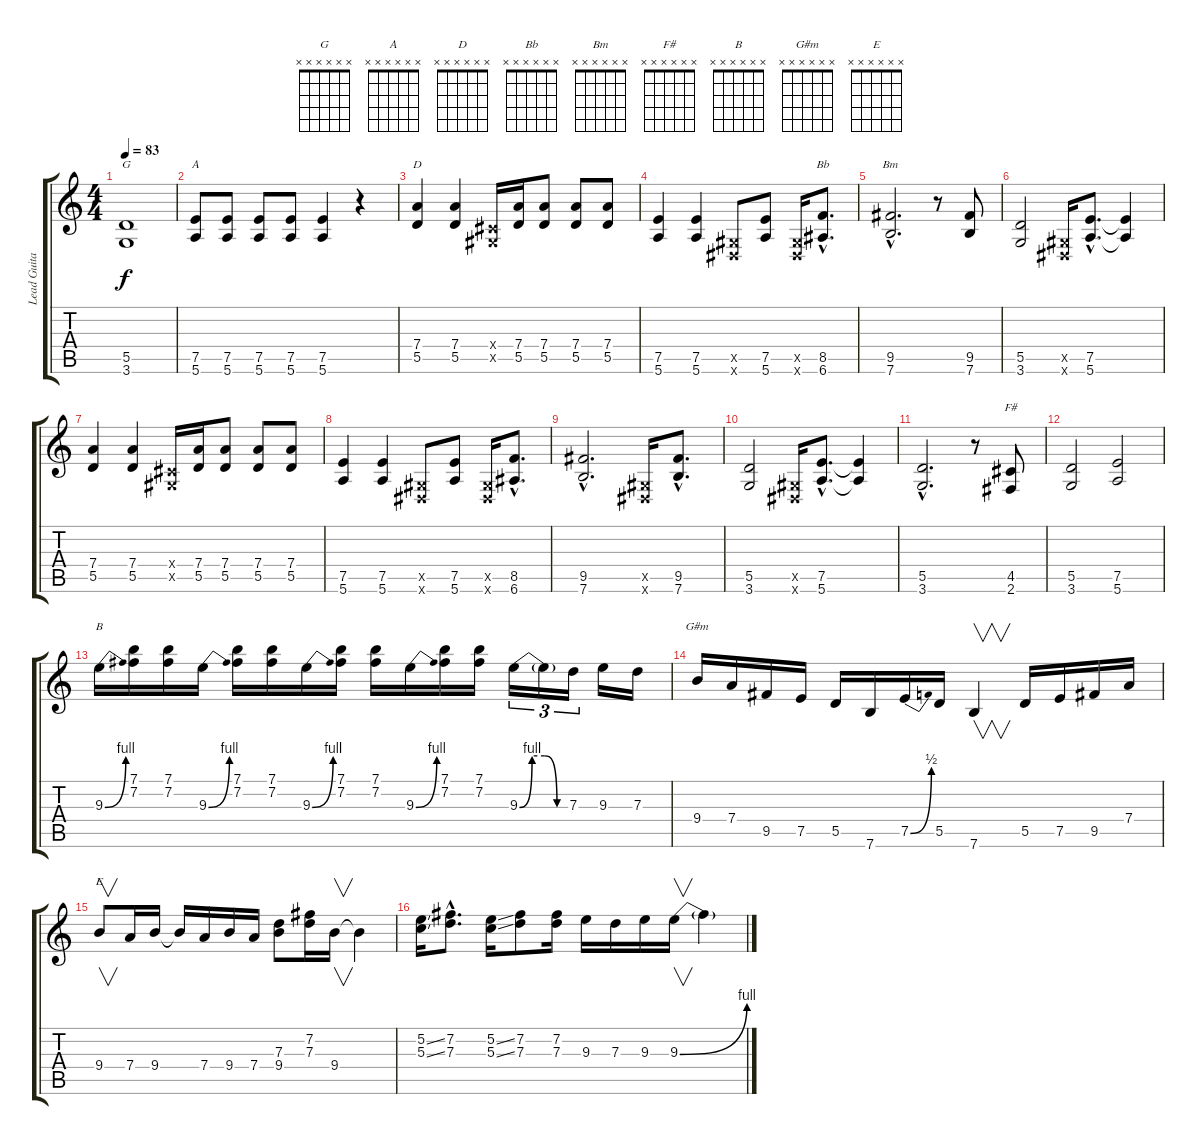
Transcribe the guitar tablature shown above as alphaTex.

\track ("Lead Guitar" "Lead Guita") {instrument acousticguitarsteel}
\staff {score tabs}
\tuning (E4 B3 G3 D3 A2 E2) {hide}
\chord ("G" x x x x x x) {firstfret 0}
\chord ("A" x x x x x x) {firstfret 0}
\chord ("D" x x x x x x) {firstfret 0}
\chord ("Bb" x x x x x x) {firstfret 0}
\chord ("Bm" x x x x x x) {firstfret 0}
\chord ("F#" x x x x x x) {firstfret 0}
\chord ("B" x x x x x x) {firstfret 0}
\chord ("G#m" x x x x x x) {firstfret 0}
\chord ("E" x x x x x x) {firstfret 0}
\ts (4 4)
\tempo 83
\clef g2
\ks c
(5.5 3.6).1{ch "G" dy f} |
(7.5 5.6).8{ch "A"} (7.5 5.6).8 (7.5 5.6).8 (7.5 5.6).8 (7.5 5.6).4 r.4 |
(7.4 5.5).4{ch "D"} (7.4 5.5).4 (-1.4{x} -1.5{x}).16 (7.4 5.5).16 (7.4 5.5).8 (7.4 5.5).8 (7.4 5.5).8 |
(7.5 5.6).4 (7.5 5.6).4 (-1.5{x} -1.6{x}).8 (7.5 5.6).8 (-1.5{x} -1.6{x}).16 (8.5{hac} 6.6{hac}).8{d ch "Bb"} |
(9.5{hac} 7.6{hac}).2{d ch "Bm"} r.8 (9.5 7.6).8 |
(5.5 3.6).2 (-1.5{x} -1.6{x}).16 (7.5{hac} 5.6{hac}).8{d} (7.5{t} 5.6{t}).4 |
(7.4 5.5).4 (7.4 5.5).4 (-1.4{x} -1.5{x}).16 (7.4 5.5).16 (7.4 5.5).8 (7.4 5.5).8 (7.4 5.5).8 |
(7.5 5.6).4 (7.5 5.6).4 (-1.5{x} -1.6{x}).8 (7.5 5.6).8 (-1.5{x} -1.6{x}).16 (8.5{hac} 6.6{hac}).8{d} |
(9.5{hac} 7.6{hac}).2{d} (-1.5{x} -1.6{x}).16 (9.5{hac} 7.6{hac}).8{d} |
(5.5 3.6).2 (-1.5{x} -1.6{x}).16 (7.5{hac} 5.6{hac}).8{d} (7.5{t} 5.6{t}).4 |
(5.5{hac} 3.6{hac}).2{d} r.8 (4.5 2.6).8{ch "F#"} |
(5.5 3.6).2 (7.5 5.6).2 |
9.3{be (bend 0 0 60 4)}.16{ch "B"} (7.1 7.2).16 (7.1 7.2).16 9.3{be (bend 0 0 60 4)}.16 (7.1 7.2).16 (7.1 7.2).16 9.3{be (bend 0 0 60 4)}.16 (7.1 7.2).16 (7.1 7.2).16 9.3{be (bend 0 0 60 4)}.16 (7.1 7.2).16 (7.1 7.2).16 9.3{be (custom 0 0 15 4 30 4 45 0 60 0)}.16{tu (3 2)} 9.3{t}.16{tu (3 2)} 7.3.16{tu (3 2)} 9.3.16 7.3.16 |
9.4.16{ch "G#m"} 7.4.16 9.5.16 7.5.16 5.5.16 7.6.16 7.5{be (bend 0 0 60 2)}.16 5.5.16 7.6.4{v} 5.5.16 7.5.16 9.5.16 7.4.16 |
9.4.8{v ch "E"} 7.4.16 9.4.16 9.4{t}.16 7.4.16 9.4.16 7.4.16 (7.3 9.4).8 (7.2 7.3).16 9.4.16{v} 9.4{t}.4 |
(5.2{ss} 5.3{ss}).16 (7.2{hac} 7.3{hac}).8{d} (5.2{ss} 5.3{ss}).16 (7.2 7.3).8 (7.2 7.3).16 9.3.16 7.3.16 9.3.16 9.3{be (bend 0 0 60 4)}.16{v} 9.3{t}.4
